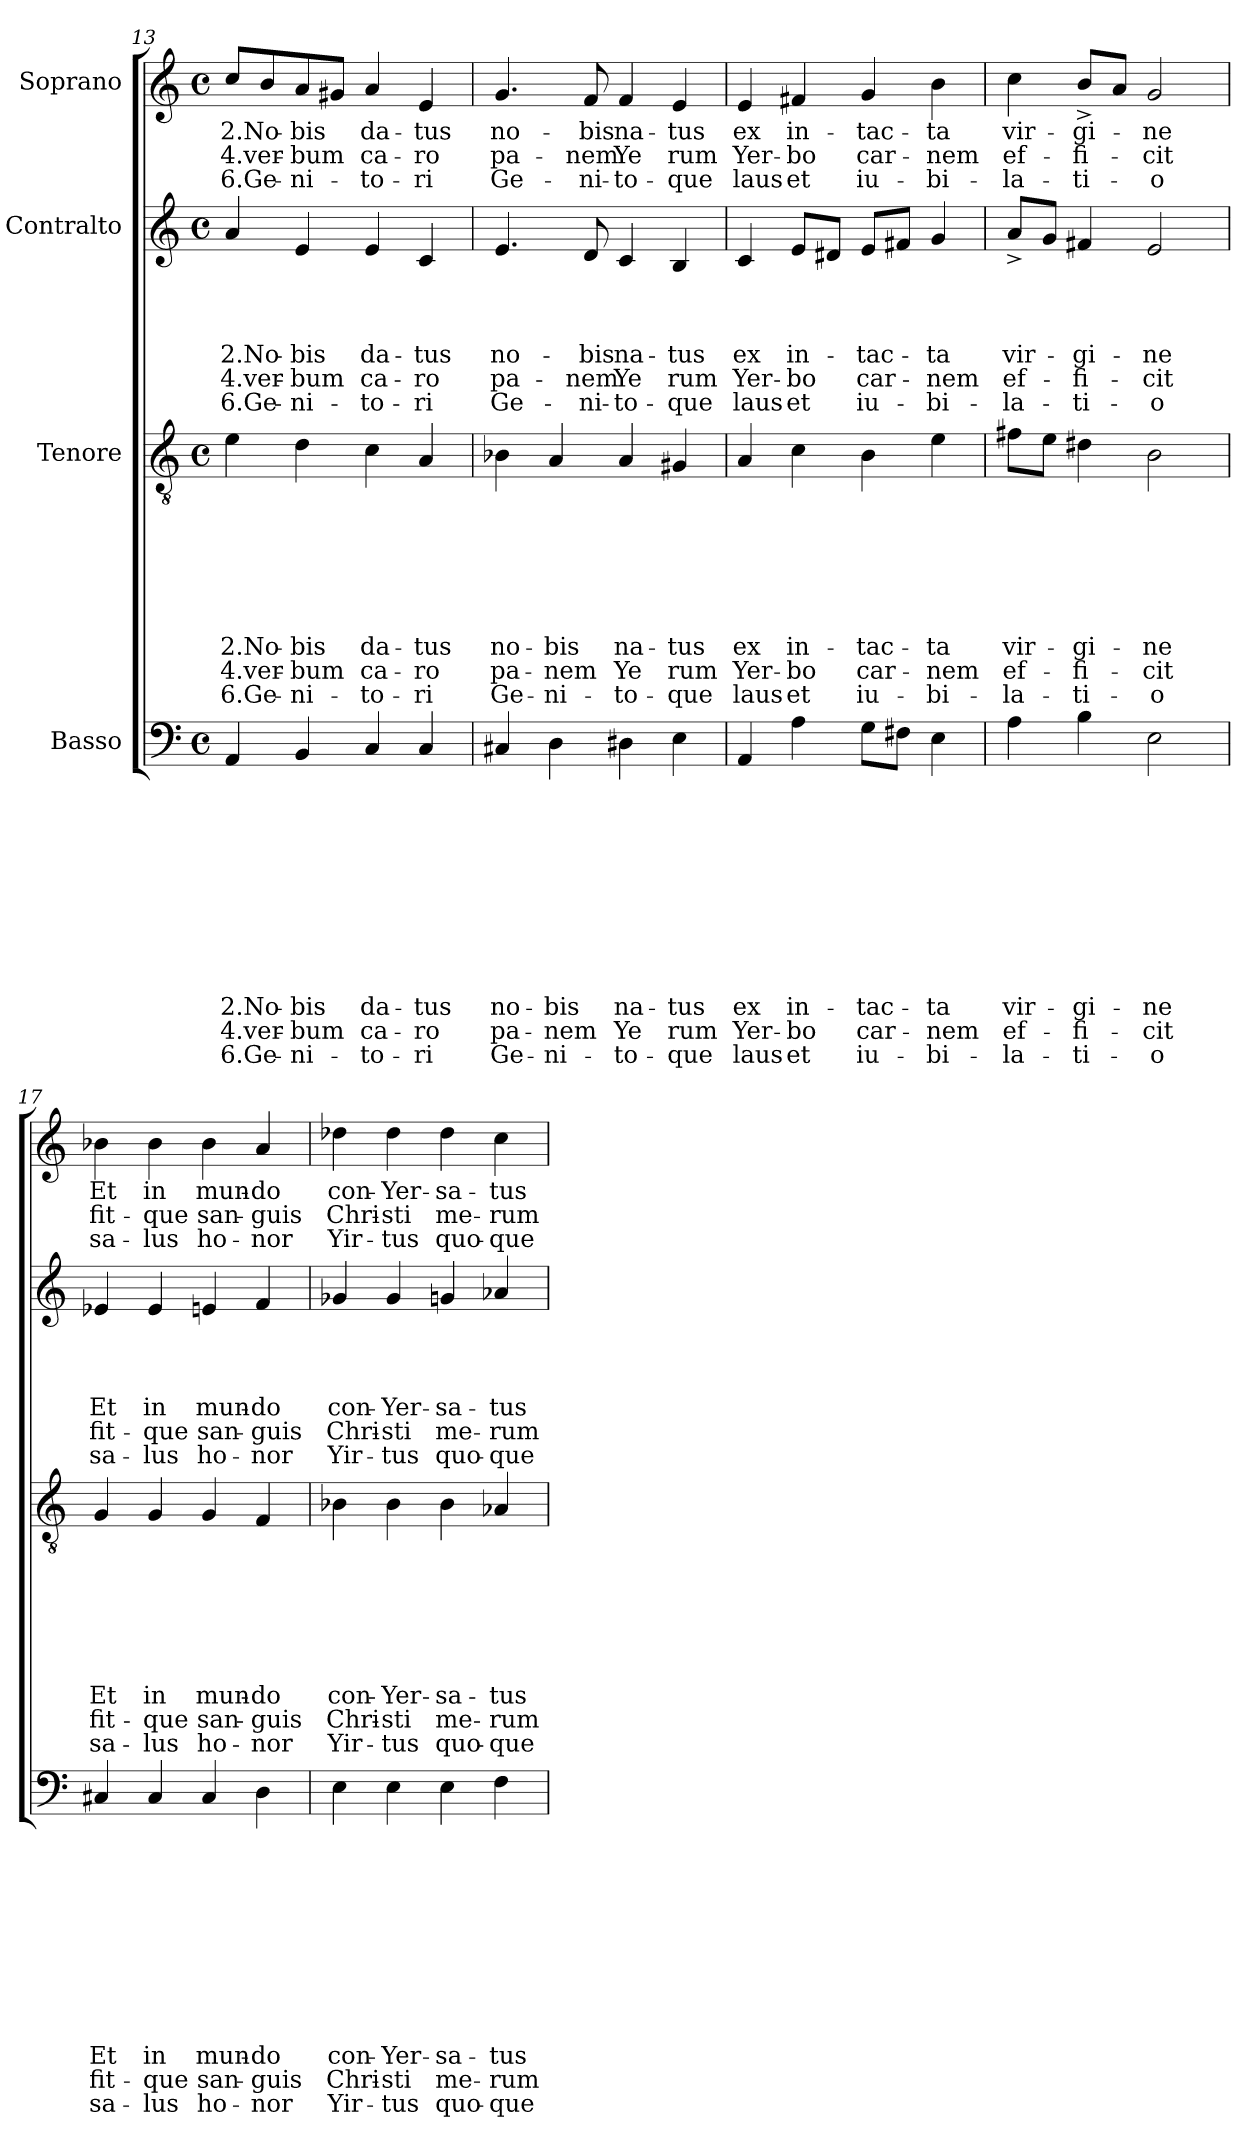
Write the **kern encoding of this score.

**kern	**text	**text	**text	**text	**text	**text	**text	**text	**text	**text	**text	**text	**kern	**text	**text	**text	**text	**text	**text	**text	**text	**text	**kern	**text	**text	**text	**text	**text	**text	**kern	**text	**text	**text
*part4	*part4	*part4	*part4	*part4	*part4	*part4	*part4	*part4	*part4	*part4	*part4	*part4	*part3	*part3	*part3	*part3	*part3	*part3	*part3	*part3	*part3	*part3	*part2	*part2	*part2	*part2	*part2	*part2	*part2	*part1	*part1	*part1	*part1
*staff4	*staff4	*staff4	*staff4	*staff4	*staff4	*staff4	*staff4	*staff4	*staff4	*staff4	*staff4	*staff4	*staff3	*staff3	*staff3	*staff3	*staff3	*staff3	*staff3	*staff3	*staff3	*staff3	*staff2	*staff2	*staff2	*staff2	*staff2	*staff2	*staff2	*staff1	*staff1	*staff1	*staff1
*I"Basso	*	*	*	*	*	*	*	*	*	*	*	*	*I"Tenore	*	*	*	*	*	*	*	*	*	*I"Contralto	*	*	*	*	*	*	*I"Soprano	*	*	*
!!LO:PB:g=z
*clefF4	*	*	*	*	*	*	*	*	*	*	*	*	*clefGv2	*	*	*	*	*	*	*	*	*	*clefG2	*	*	*	*	*	*	*clefG2	*	*	*
*k[]	*	*	*	*	*	*	*	*	*	*	*	*	*k[]	*	*	*	*	*	*	*	*	*	*k[]	*	*	*	*	*	*	*k[]	*	*	*
*C:	*	*	*	*	*	*	*	*	*	*	*	*	*C:	*	*	*	*	*	*	*	*	*	*C:	*	*	*	*	*	*	*C:	*	*	*
*M4/4	*	*	*	*	*	*	*	*	*	*	*	*	*M4/4	*	*	*	*	*	*	*	*	*	*M4/4	*	*	*	*	*	*	*M4/4	*	*	*
*met(c)	*	*	*	*	*	*	*	*	*	*	*	*	*met(c)	*	*	*	*	*	*	*	*	*	*met(c)	*	*	*	*	*	*	*met(c)	*	*	*
=13	=13	=13	=13	=13	=13	=13	=13	=13	=13	=13	=13	=13	=13	=13	=13	=13	=13	=13	=13	=13	=13	=13	=13	=13	=13	=13	=13	=13	=13	=13	=13	=13	=13
!	!	!	!	!	!	!	!	!	!	!LO:LY:b	!LO:LY:a	!LO:LY:a	!	!	!	!	!	!	!	!LO:LY:b	!LO:LY:b	!LO:LY:b	!	!	!	!	!LO:LY:b	!LO:LY:b	!LO:LY:b	!	!LO:LY:b	!LO:LY:b	!LO:LY:b
4AA/	.	.	.	.	.	.	.	.	.	2.No-	4.ver-	6.Ge-	4e\	.	.	.	.	.	.	2.No-	4.ver-	6.Ge-	4a/	.	.	.	2.No-	4.ver-	6.Ge-	8cc/L	2.No-	4.ver-	6.Ge-
.	.	.	.	.	.	.	.	.	.	.	.	.	.	.	.	.	.	.	.	.	.	.	.	.	.	.	.	.	.	8b/	.	.	.
!	!	!	!	!	!	!	!	!	!	!LO:LY:b	!LO:LY:a	!LO:LY:a	!	!	!	!	!	!	!	!LO:LY:b	!LO:LY:b	!LO:LY:b	!	!	!	!	!LO:LY:b	!LO:LY:b	!LO:LY:b	!	!LO:LY:b	!LO:LY:b	!LO:LY:b
4BB/	.	.	.	.	.	.	.	.	.	-bis	-bum	-ni-	4d\	.	.	.	.	.	.	-bis	-bum	-ni-	4e/	.	.	.	-bis	-bum	-ni-	8a/	-bis	-bum	-ni-
.	.	.	.	.	.	.	.	.	.	.	.	.	.	.	.	.	.	.	.	.	.	.	.	.	.	.	.	.	.	8g#X/J	.	.	.
!	!	!	!	!	!	!	!	!	!	!LO:LY:b	!LO:LY:a	!LO:LY:a	!	!	!	!	!	!	!	!LO:LY:b	!LO:LY:b	!LO:LY:b	!	!	!	!	!LO:LY:b	!LO:LY:b	!LO:LY:b	!	!LO:LY:b	!LO:LY:b	!LO:LY:b
4C/	.	.	.	.	.	.	.	.	.	da-	ca-	-to-	4c\	.	.	.	.	.	.	da-	ca-	-to-	4e/	.	.	.	da-	ca-	-to-	4a/	da-	ca-	-to-
!	!	!	!	!	!	!	!	!	!	!LO:LY:b	!LO:LY:a	!LO:LY:a	!	!	!	!	!	!	!	!LO:LY:b	!LO:LY:b	!LO:LY:b	!	!	!	!	!LO:LY:b	!LO:LY:b	!LO:LY:b	!	!LO:LY:b	!LO:LY:b	!LO:LY:b
4C/	.	.	.	.	.	.	.	.	.	-tus	-ro	-ri	4A/	.	.	.	.	.	.	-tus	-ro	-ri	4c/	.	.	.	-tus	-ro	-ri	4e/	-tus	-ro	-ri
=14	=14	=14	=14	=14	=14	=14	=14	=14	=14	=14	=14	=14	=14	=14	=14	=14	=14	=14	=14	=14	=14	=14	=14	=14	=14	=14	=14	=14	=14	=14	=14	=14	=14
!	!	!	!	!	!	!	!	!	!	!LO:LY:b	!LO:LY:a	!LO:LY:a	!	!	!	!	!	!	!	!LO:LY:b	!LO:LY:b	!LO:LY:b	!	!	!	!	!LO:LY:b	!LO:LY:b	!LO:LY:b	!	!LO:LY:b	!LO:LY:b	!LO:LY:b
4C#X/	.	.	.	.	.	.	.	.	.	no-	pa-	Ge-	4B-X\	.	.	.	.	.	.	no-	pa-	Ge-	4.e/	.	.	.	no-	pa-	Ge-	4.g/	no-	pa-	Ge-
!	!	!	!	!	!	!	!	!	!	!LO:LY:b	!LO:LY:a	!LO:LY:a	!	!	!	!	!	!	!	!LO:LY:b	!LO:LY:b	!LO:LY:b	!	!	!	!	!	!	!	!	!	!	!
4D\	.	.	.	.	.	.	.	.	.	-bis	-nem	-ni-	4A/	.	.	.	.	.	.	-bis	-nem	-ni-	.	.	.	.	.	.	.	.	.	.	.
!	!	!	!	!	!	!	!	!	!	!	!	!	!	!	!	!	!	!	!	!	!	!	!	!	!	!	!LO:LY:b	!LO:LY:b	!LO:LY:b	!	!LO:LY:b	!LO:LY:b	!LO:LY:b
.	.	.	.	.	.	.	.	.	.	.	.	.	.	.	.	.	.	.	.	.	.	.	8d/	.	.	.	-bis	-nem	-ni-	8f/	-bis	-nem	-ni-
!	!	!	!	!	!	!	!	!	!	!LO:LY:b	!LO:LY:a	!LO:LY:a	!	!	!	!	!	!	!	!LO:LY:b	!LO:LY:b	!LO:LY:b	!	!	!	!	!LO:LY:b	!LO:LY:b	!LO:LY:b	!	!LO:LY:b	!LO:LY:b	!LO:LY:b
4D#X\	.	.	.	.	.	.	.	.	.	na-	Ye	-to-	4A/	.	.	.	.	.	.	na-	Ye	-to-	4c/	.	.	.	na-	Ye	-to-	4f/	na-	Ye	-to-
!	!	!	!	!	!	!	!	!	!	!LO:LY:b	!LO:LY:a	!LO:LY:a	!	!	!	!	!	!	!	!LO:LY:b	!LO:LY:b	!LO:LY:b	!	!	!	!	!LO:LY:b	!LO:LY:b	!LO:LY:b	!	!LO:LY:b	!LO:LY:b	!LO:LY:b
4E\	.	.	.	.	.	.	.	.	.	-tus	rum	-que	4G#X/	.	.	.	.	.	.	-tus	rum	-que	4B/	.	.	.	-tus	rum	-que	4e/	-tus	rum	-que
=15	=15	=15	=15	=15	=15	=15	=15	=15	=15	=15	=15	=15	=15	=15	=15	=15	=15	=15	=15	=15	=15	=15	=15	=15	=15	=15	=15	=15	=15	=15	=15	=15	=15
!	!	!	!	!	!	!	!	!	!	!LO:LY:b	!LO:LY:a	!LO:LY:a	!	!	!	!	!	!	!	!LO:LY:b	!LO:LY:b	!LO:LY:b	!	!	!	!	!LO:LY:b	!LO:LY:b	!LO:LY:b	!	!LO:LY:b	!LO:LY:b	!LO:LY:b
4AA/	.	.	.	.	.	.	.	.	.	ex	Yer-	laus	4A/	.	.	.	.	.	.	ex	Yer-	laus	4c/	.	.	.	ex	Yer-	laus	4e/	ex	Yer-	laus
!	!	!	!	!	!	!	!	!	!	!LO:LY:b	!LO:LY:a	!LO:LY:a	!	!	!	!	!	!	!	!LO:LY:b	!LO:LY:b	!LO:LY:b	!	!	!	!	!LO:LY:b	!LO:LY:b	!LO:LY:b	!	!LO:LY:b	!LO:LY:b	!LO:LY:b
4A\	.	.	.	.	.	.	.	.	.	in-	-bo	et	4c\	.	.	.	.	.	.	in-	-bo	et	8e/L	.	.	.	in-	-bo	et	4f#X/	in-	-bo	et
.	.	.	.	.	.	.	.	.	.	.	.	.	.	.	.	.	.	.	.	.	.	.	8d#X/J	.	.	.	.	.	.	.	.	.	.
!	!	!	!	!	!	!	!	!	!	!LO:LY:b	!LO:LY:a	!LO:LY:a	!	!	!	!	!	!	!	!LO:LY:b	!LO:LY:b	!LO:LY:b	!	!	!	!	!LO:LY:b	!LO:LY:b	!LO:LY:b	!	!LO:LY:b	!LO:LY:b	!LO:LY:b
8G\L	.	.	.	.	.	.	.	.	.	-tac-	car-	iu-	4B\	.	.	.	.	.	.	-tac-	car-	iu-	8e/L	.	.	.	-tac-	car-	iu-	4g/	-tac-	car-	iu-
8F#X\J	.	.	.	.	.	.	.	.	.	.	.	.	.	.	.	.	.	.	.	.	.	.	8f#X/J	.	.	.	.	.	.	.	.	.	.
!	!	!	!	!	!	!	!	!	!	!LO:LY:b	!LO:LY:a	!LO:LY:a	!	!	!	!	!	!	!	!LO:LY:b	!LO:LY:b	!LO:LY:b	!	!	!	!	!LO:LY:b	!LO:LY:b	!LO:LY:b	!	!LO:LY:b	!LO:LY:b	!LO:LY:b
4E\	.	.	.	.	.	.	.	.	.	-ta	-nem	-bi-	4e\	.	.	.	.	.	.	-ta	-nem	-bi-	4g/	.	.	.	-ta	-nem	-bi-	4b\	-ta	-nem	-bi-
=16	=16	=16	=16	=16	=16	=16	=16	=16	=16	=16	=16	=16	=16	=16	=16	=16	=16	=16	=16	=16	=16	=16	=16	=16	=16	=16	=16	=16	=16	=16	=16	=16	=16
!	!	!	!	!	!	!	!	!	!	!LO:LY:b	!LO:LY:a	!LO:LY:a	!	!	!	!	!	!	!	!LO:LY:b	!LO:LY:b	!LO:LY:b	!	!	!	!	!LO:LY:b	!LO:LY:b	!LO:LY:b	!	!LO:LY:b	!LO:LY:b	!LO:LY:b
4A\	.	.	.	.	.	.	.	.	.	vir-	ef-	-la-	8f#X\L	.	.	.	.	.	.	vir-	ef-	-la-	8a^</L	.	.	.	vir-	ef-	-la-	4cc\	vir-	ef-	-la-
.	.	.	.	.	.	.	.	.	.	.	.	.	8e\J	.	.	.	.	.	.	.	.	.	8g/J	.	.	.	.	.	.	.	.	.	.
!	!	!	!	!	!	!	!	!	!	!LO:LY:b	!LO:LY:a	!LO:LY:a	!	!	!	!	!	!	!	!LO:LY:b	!LO:LY:b	!LO:LY:b	!	!	!	!	!LO:LY:b	!LO:LY:b	!LO:LY:b	!	!LO:LY:b	!LO:LY:b	!LO:LY:b
4B\	.	.	.	.	.	.	.	.	.	-gi-	-fi-	-ti-	4d#X\	.	.	.	.	.	.	-gi-	-fi-	-ti-	4f#X/	.	.	.	-gi-	-fi-	-ti-	8b^</L	-gi-	-fi-	-ti-
.	.	.	.	.	.	.	.	.	.	.	.	.	.	.	.	.	.	.	.	.	.	.	.	.	.	.	.	.	.	8a/J	.	.	.
!	!	!	!	!	!	!	!	!	!	!LO:LY:b	!LO:LY:a	!LO:LY:a	!	!	!	!	!	!	!	!LO:LY:b	!LO:LY:b	!LO:LY:b	!	!	!	!	!LO:LY:b	!LO:LY:b	!LO:LY:b	!	!LO:LY:b	!LO:LY:b	!LO:LY:b
2E\	.	.	.	.	.	.	.	.	.	-ne	-cit	-o	2B\	.	.	.	.	.	.	-ne	-cit	-o	2e/	.	.	.	-ne	-cit	-o	2g/	-ne	-cit	-o
=17	=17	=17	=17	=17	=17	=17	=17	=17	=17	=17	=17	=17	=17	=17	=17	=17	=17	=17	=17	=17	=17	=17	=17	=17	=17	=17	=17	=17	=17	=17	=17	=17	=17
!	!	!	!	!	!	!	!	!	!	!LO:LY:b	!LO:LY:a	!LO:LY:a	!	!	!	!	!	!	!	!LO:LY:b	!LO:LY:b	!LO:LY:b	!	!	!	!	!LO:LY:b	!LO:LY:b	!LO:LY:b	!	!LO:LY:b	!LO:LY:b	!LO:LY:b
4C#X/	.	.	.	.	.	.	.	.	.	Et	fit-	sa-	4G/	.	.	.	.	.	.	Et	fit-	sa-	4e-X/	.	.	.	Et	fit-	sa-	4b-X\	Et	fit-	sa-
!	!	!	!	!	!	!	!	!	!	!LO:LY:b	!LO:LY:a	!LO:LY:a	!	!	!	!	!	!	!	!LO:LY:b	!LO:LY:b	!LO:LY:b	!	!	!	!	!LO:LY:b	!LO:LY:b	!LO:LY:b	!	!LO:LY:b	!LO:LY:b	!LO:LY:b
4C#/	.	.	.	.	.	.	.	.	.	in	-que	-lus	4G/	.	.	.	.	.	.	in	-que	-lus	4e-/	.	.	.	in	-que	-lus	4b-\	in	-que	-lus
!	!	!	!	!	!	!	!	!	!	!LO:LY:b	!LO:LY:a	!LO:LY:a	!	!	!	!	!	!	!	!LO:LY:b	!LO:LY:b	!LO:LY:b	!	!	!	!	!LO:LY:b	!LO:LY:b	!LO:LY:b	!	!LO:LY:b	!LO:LY:b	!LO:LY:b
4C#/	.	.	.	.	.	.	.	.	.	mun-	san-	ho-	4G/	.	.	.	.	.	.	mun-	san-	ho-	4en/	.	.	.	mun-	san-	ho-	4b-\	mun-	san-	ho-
!	!	!	!	!	!	!	!	!	!	!LO:LY:b	!LO:LY:a	!LO:LY:a	!	!	!	!	!	!	!	!LO:LY:b	!LO:LY:b	!LO:LY:b	!	!	!	!	!LO:LY:b	!LO:LY:b	!LO:LY:b	!	!LO:LY:b	!LO:LY:b	!LO:LY:b
4D\	.	.	.	.	.	.	.	.	.	-do	-guis	-nor	4F/	.	.	.	.	.	.	-do	-guis	-nor	4f/	.	.	.	-do	-guis	-nor	4a/	-do	-guis	-nor
!!LO:LB:g=z
=18	=18	=18	=18	=18	=18	=18	=18	=18	=18	=18	=18	=18	=18	=18	=18	=18	=18	=18	=18	=18	=18	=18	=18	=18	=18	=18	=18	=18	=18	=18	=18	=18	=18
!	!	!	!	!	!	!	!	!	!	!LO:LY:b	!LO:LY:a	!LO:LY:a	!	!	!	!	!	!	!	!LO:LY:b	!LO:LY:b	!LO:LY:b	!	!	!	!	!LO:LY:b	!LO:LY:b	!LO:LY:b	!	!LO:LY:b	!LO:LY:b	!LO:LY:b
4E\	.	.	.	.	.	.	.	.	.	con-	Chri-	Yir-	4B-X\	.	.	.	.	.	.	con-	Chri-	Yir-	4g-X/	.	.	.	con-	Chri-	Yir-	4dd-X\	con-	Chri-	Yir-
!	!	!	!	!	!	!	!	!	!	!LO:LY:b	!LO:LY:a	!LO:LY:a	!	!	!	!	!	!	!	!LO:LY:b	!LO:LY:b	!LO:LY:b	!	!	!	!	!LO:LY:b	!LO:LY:b	!LO:LY:b	!	!LO:LY:b	!LO:LY:b	!LO:LY:b
4E\	.	.	.	.	.	.	.	.	.	-Yer-	-sti	-tus	4B-\	.	.	.	.	.	.	-Yer-	-sti	-tus	4g-/	.	.	.	-Yer-	-sti	-tus	4dd-\	-Yer-	-sti	-tus
!	!	!	!	!	!	!	!	!	!	!LO:LY:b	!LO:LY:a	!LO:LY:a	!	!	!	!	!	!	!	!LO:LY:b	!LO:LY:b	!LO:LY:b	!	!	!	!	!LO:LY:b	!LO:LY:b	!LO:LY:b	!	!LO:LY:b	!LO:LY:b	!LO:LY:b
4E\	.	.	.	.	.	.	.	.	.	-sa-	me-	quo-	4B-\	.	.	.	.	.	.	-sa-	me-	quo-	4gn/	.	.	.	-sa-	me-	quo-	4dd-\	-sa-	me-	quo-
!	!	!	!	!	!	!	!	!	!	!LO:LY:b	!LO:LY:a	!LO:LY:a	!	!	!	!	!	!	!	!LO:LY:b	!LO:LY:b	!LO:LY:b	!	!	!	!	!LO:LY:b	!LO:LY:b	!LO:LY:b	!	!LO:LY:b	!LO:LY:b	!LO:LY:b
4F\	.	.	.	.	.	.	.	.	.	-tus	-rum	-que	4A-X/	.	.	.	.	.	.	-tus	-rum	-que	4a-X/	.	.	.	-tus	-rum	-que	4cc\	-tus	-rum	-que
=	=	=	=	=	=	=	=	=	=	=	=	=	=	=	=	=	=	=	=	=	=	=	=	=	=	=	=	=	=	=	=	=	=
*-	*-	*-	*-	*-	*-	*-	*-	*-	*-	*-	*-	*-	*-	*-	*-	*-	*-	*-	*-	*-	*-	*-	*-	*-	*-	*-	*-	*-	*-	*-	*-	*-	*-
